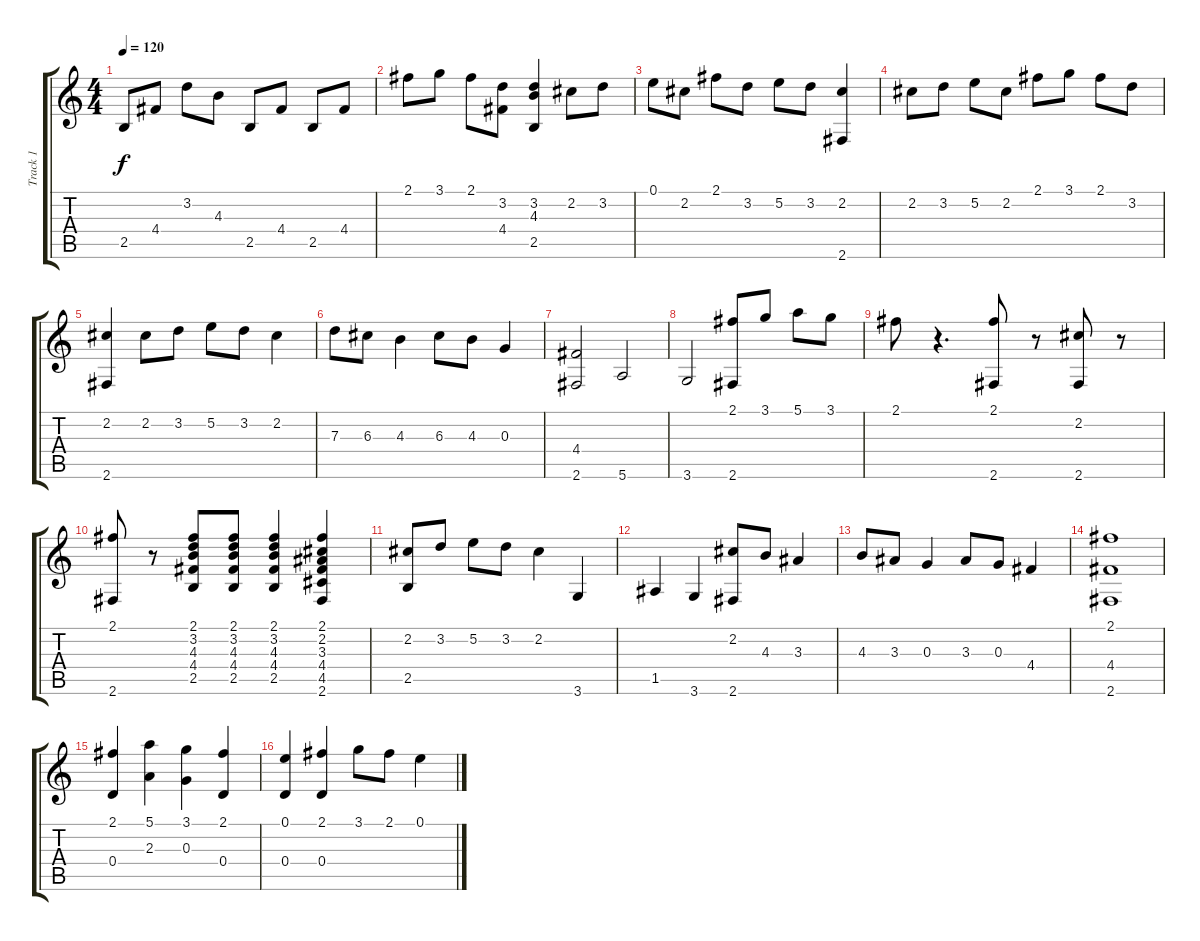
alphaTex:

\track ("Track 1" "Track 1") {instrument acousticguitarnylon}
\staff {score tabs}
\tuning (E4 B3 G3 D3 A2 E2) {hide}
\ts (4 4)
\tempo 120
\clef g2
\ks c
2.5.8{dy f instrument acousticguitarnylon} 4.4.8 3.2.8 4.3.8 2.5.8 4.4.8 2.5.8 4.4.8 |
2.1.8 3.1.8 2.1.8 (3.2 4.4).8 (3.2 4.3 2.5).4 2.2.8 3.2.8 |
0.1.8 2.2.8 2.1.8 3.2.8 5.2.8 3.2.8 (2.2 2.6).4 |
2.2.8 3.2.8 5.2.8 2.2.8 2.1.8 3.1.8 2.1.8 3.2.8 |
(2.2 2.6).4 2.2.8 3.2.8 5.2.8 3.2.8 2.2.4 |
7.3.8 6.3.8 4.3.4 6.3.8 4.3.8 0.3.4 |
(4.4 2.6).2 5.6.2 |
3.6.2 (2.1 2.6).8 3.1.8 5.1.8 3.1.8 |
2.1.8 r.4{d} (2.1 2.6).8 r.8 (2.2 2.6).8 r.8 |
(2.1 2.6).8 r.8 (2.1 3.2 4.3 4.4 2.5).8 (2.1 3.2 4.3 4.4 2.5).8 (2.1 3.2 4.3 4.4 2.5).4 (2.1 2.2 3.3 4.4 4.5 2.6).4 |
(2.2 2.5).8 3.2.8 5.2.8 3.2.8 2.2.4 3.6.4 |
1.5.4 3.6.4 (2.2 2.6).8 4.3.8 3.3.4 |
4.3.8 3.3.8 0.3.4 3.3.8 0.3.8 4.4.4 |
(2.1 4.4 2.6).1 |
(2.1 0.4).4 (5.1 2.3).4 (3.1 0.3).4 (2.1 0.4).4 |
(0.1 0.4).4 (2.1 0.4).4 3.1.8 2.1.8 0.1.4
